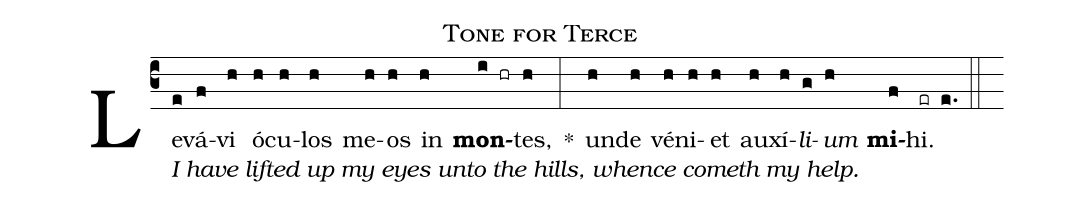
name: Tone for Terce;
%%
(c3) Le[I have lifted up my eyes unto the hills, whence cometh my help.](e)vá(f)vi(h) ó(h)cu(h)los(h) me(h)os(h) in(h) <b>mon</b>(i hr)tes,(h) *(:)
un(h)de(h) vé(h)ni(h)et(h) au(h)xí(h)<i>li</i>(g)<i>um</i>(h) <b>mi</b>(f)hi.(er e.) (::)
